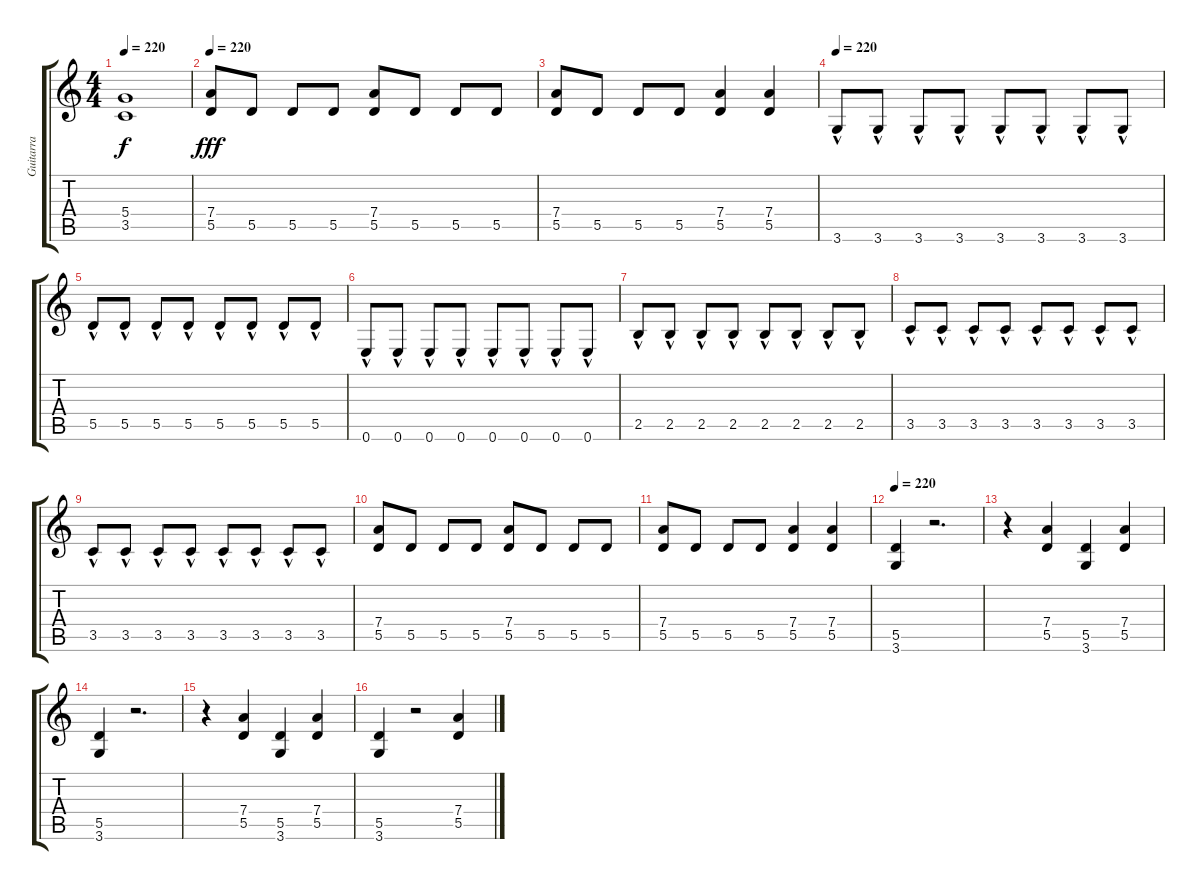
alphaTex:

\track ("Guitarra" "Guitarra") {instrument distortionguitar}
\staff {score tabs}
\tuning (E4 B3 G3 D3 A2 E2) {hide}
\ts (4 4)
\tempo 220
\clef g2
\ks c
(5.4{t} 3.5{t}).1{dy f} |
\tempo 220
(7.4 5.5).8{dy fff} 5.5.8 5.5.8 5.5.8 (7.4 5.5).8 5.5.8 5.5.8 5.5.8 |
(7.4 5.5).8 5.5.8 5.5.8 5.5.8 (7.4 5.5).4 (7.4 5.5).4 |
\tempo 220
3.6{hac}.8 3.6{hac}.8 3.6{hac}.8 3.6{hac}.8 3.6{hac}.8 3.6{hac}.8 3.6{hac}.8 3.6{hac}.8 |
5.5{hac}.8 5.5{hac}.8 5.5{hac}.8 5.5{hac}.8 5.5{hac}.8 5.5{hac}.8 5.5{hac}.8 5.5{hac}.8 |
0.6{hac}.8 0.6{hac}.8 0.6{hac}.8 0.6{hac}.8 0.6{hac}.8 0.6{hac}.8 0.6{hac}.8 0.6{hac}.8 |
2.5{hac}.8 2.5{hac}.8 2.5{hac}.8 2.5{hac}.8 2.5{hac}.8 2.5{hac}.8 2.5{hac}.8 2.5{hac}.8 |
3.5{hac}.8 3.5{hac}.8 3.5{hac}.8 3.5{hac}.8 3.5{hac}.8 3.5{hac}.8 3.5{hac}.8 3.5{hac}.8 |
3.5{hac}.8 3.5{hac}.8 3.5{hac}.8 3.5{hac}.8 3.5{hac}.8 3.5{hac}.8 3.5{hac}.8 3.5{hac}.8 |
(7.4 5.5).8 5.5.8 5.5.8 5.5.8 (7.4 5.5).8 5.5.8 5.5.8 5.5.8 |
(7.4 5.5).8 5.5.8 5.5.8 5.5.8 (7.4 5.5).4 (7.4 5.5).4 |
\tempo 220
(5.5 3.6).4 r.2{d} |
r.4 (7.4 5.5).4 (5.5 3.6).4 (7.4 5.5).4 |
(5.5 3.6).4 r.2{d} |
r.4 (7.4 5.5).4 (5.5 3.6).4 (7.4 5.5).4 |
(5.5 3.6).4 r.2 (7.4 5.5).4
